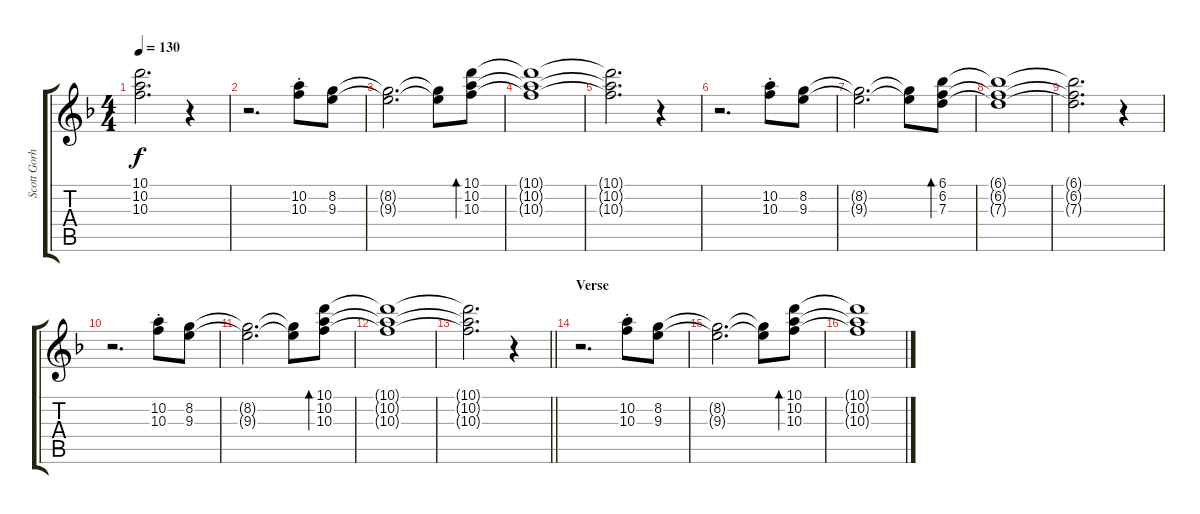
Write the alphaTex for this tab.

\track ("Scott Gorham" "Scott Gorh") {instrument electricguitarclean}
\staff {score tabs}
\tuning (E4 B3 G3 D3 A2 E2) {hide}
\ts (4 4)
\tempo 130
\clef g2
\ks dminor
(10.1{t} 10.2{t} 10.3{t}).2{d dy f} r.4 |
r.2{d} (10.2{st} 10.3{st}).8 (8.2 9.3).8 |
(8.2{t} 9.3{t}).2{d} (8.2{t} 9.3{t}).8 (10.1 10.2 10.3).8{bd 240} |
(10.1{t} 10.2{t} 10.3{t}).1 |
(10.1{t} 10.2{t} 10.3{t}).2{d} r.4 |
r.2{d} (10.2{st} 10.3{st}).8 (8.2 9.3).8 |
(8.2{t} 9.3{t}).2{d} (8.2{t} 9.3{t}).8 (6.1 6.2 7.3).8{bd 240} |
(6.1{t} 6.2{t} 7.3{t}).1 |
(6.1{t} 6.2{t} 7.3{t}).2{d} r.4 |
r.2{d} (10.2{st} 10.3{st}).8 (8.2 9.3).8 |
(8.2{t} 9.3{t}).2{d} (8.2{t} 9.3{t}).8 (10.1 10.2 10.3).8{bd 240} |
(10.1{t} 10.2{t} 10.3{t}).1 |
\barLineRight lightlight
(10.1{t} 10.2{t} 10.3{t}).2{d} r.4 |
\section ("" "Verse")
r.2{d} (10.2{st} 10.3{st}).8 (8.2 9.3).8 |
(8.2{t} 9.3{t}).2{d} (8.2{t} 9.3{t}).8 (10.1 10.2 10.3).8{bd 240} |
(10.1{t} 10.2{t} 10.3{t}).1
